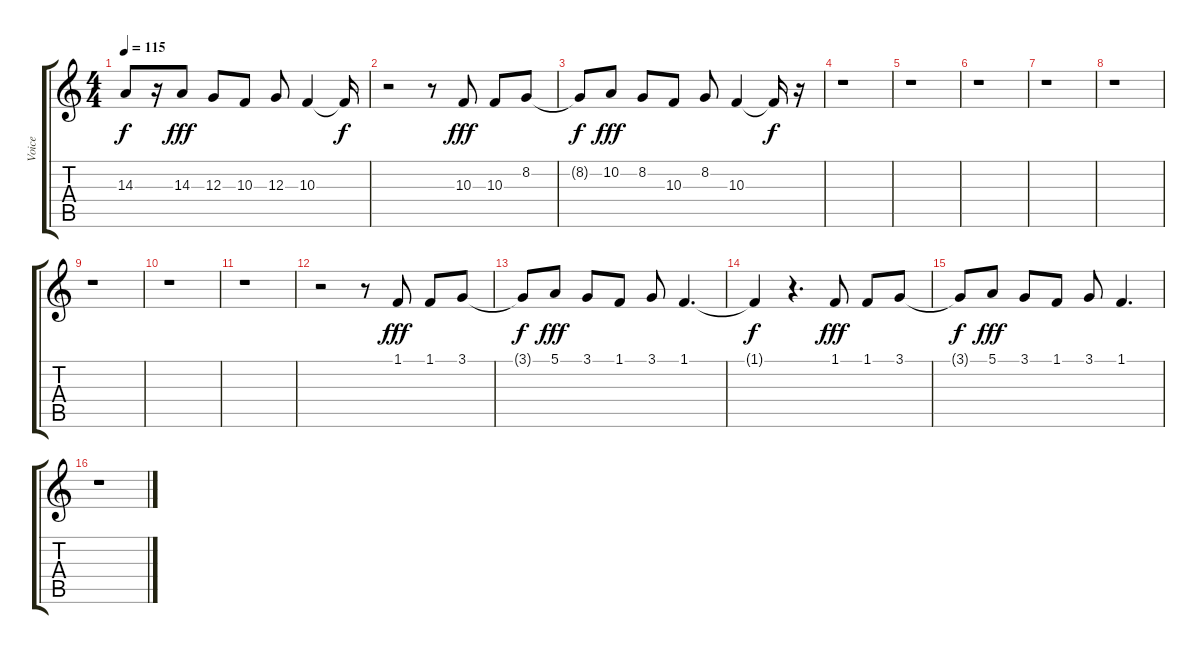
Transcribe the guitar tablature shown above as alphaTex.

\track ("Voice" "Voice") {instrument acousticgrandpiano}
\staff {score tabs}
\tuning (E4 B3 G3 D3 A2 E2) {hide}
\ts (4 4)
\tempo 115
\clef g2
\ks c
14.3{t}.8{dy f} r.16 14.3.8{dy fff} 12.3.8 10.3.8 12.3.8 10.3.4 10.3{t}.16{dy f} |
r.2 r.8 10.3.8{dy fff} 10.3.8 8.2.8 |
8.2{t}.8{dy f} 10.2.8{dy fff} 8.2.8 10.3.8 8.2.8 10.3.4 10.3{t}.16{dy f} r.16 |
r.1 |
r.1 |
r.1 |
r.1 |
r.1 |
r.1 |
r.1 |
r.1 |
r.2 r.8 1.1.8{dy fff} 1.1.8 3.1.8 |
3.1{t}.8{dy f} 5.1.8{dy fff} 3.1.8 1.1.8 3.1.8 1.1.4{d} |
1.1{t}.4{dy f} r.4{d} 1.1.8{dy fff} 1.1.8 3.1.8 |
3.1{t}.8{dy f} 5.1.8{dy fff} 3.1.8 1.1.8 3.1.8 1.1.4{d} |
r.1
